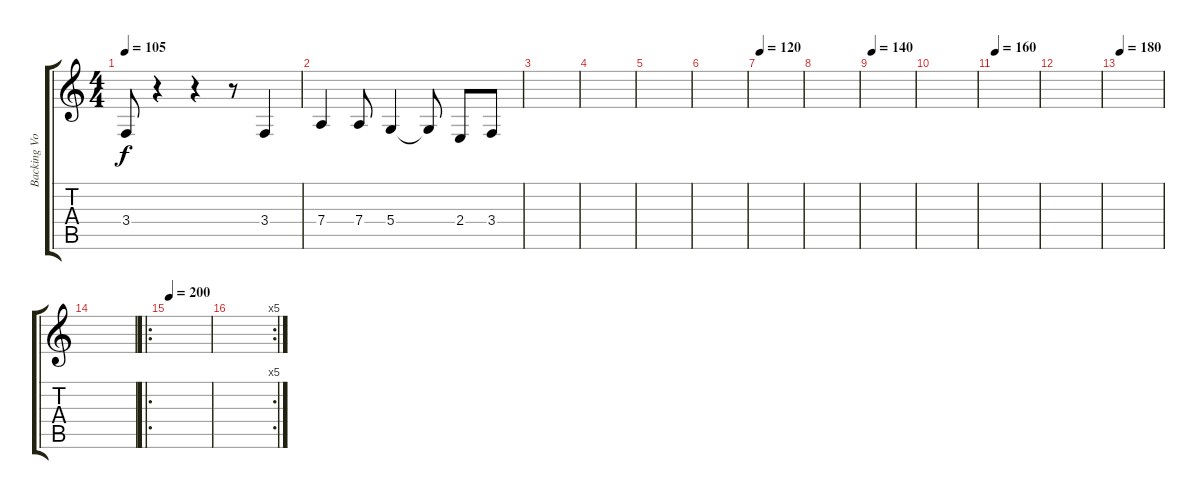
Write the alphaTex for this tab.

\track ("Backing Vocals" "Backing Vo") {instrument tenorsax}
\staff {score tabs}
\tuning (E4 B3 G3 D3 A2 E2) {hide}
\ts (4 4)
\tempo 105
\clef g2
\ks c
3.4{t}.8{dy f} r.4 r.4 r.8 3.4.4 |
7.4.4 7.4.8 5.4.4 5.4{t}.8 2.4.8 3.4.8 |
|
|
|
|
\tempo 120
|
|
\tempo 140
|
|
\tempo 160
|
|
\tempo 180
|
|
\ro
\tempo 200
|
\rc 5
